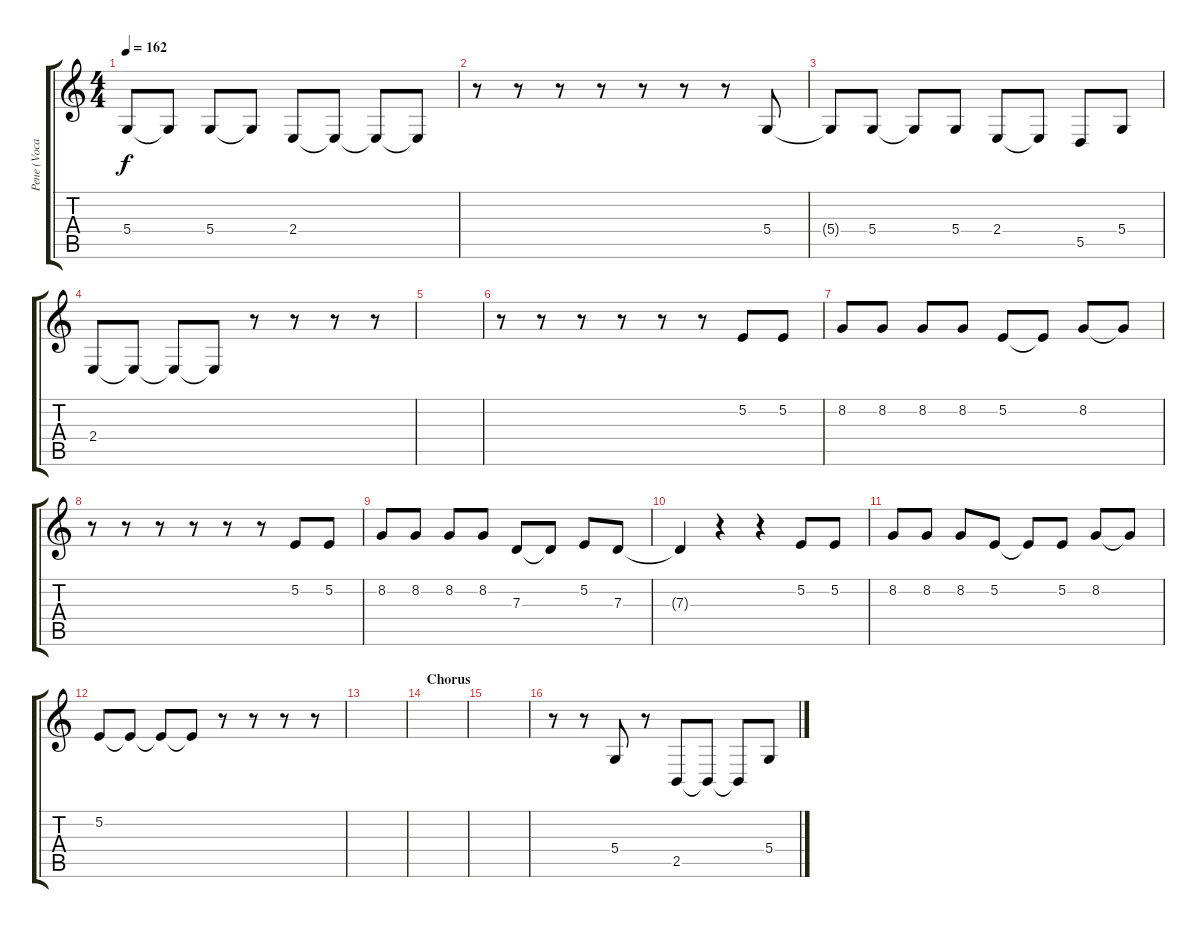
\track ("Рене (Vocal)" "Рене (Voca") {instrument lead6voice}
\staff {score tabs}
\tuning (E4 B3 G3 D3 A2 E2) {hide}
\ts (4 4)
\tempo 162
\clef g2
\ks c
5.4.8{dy f} 5.4{t}.8 5.4.8 5.4{t}.8 2.4.8 2.4{t}.8 2.4{t}.8 2.4{t}.8 |
r.8 r.8 r.8 r.8 r.8 r.8 r.8 5.4.8 |
5.4{t}.8 5.4.8 5.4{t}.8 5.4.8 2.4.8 2.4{t}.8 5.5.8 5.4.8 |
2.4.8 2.4{t}.8 2.4{t}.8 2.4{t}.8 r.8 r.8 r.8 r.8 |
|
r.8 r.8 r.8 r.8 r.8 r.8 5.2.8 5.2.8 |
8.2.8 8.2.8 8.2.8 8.2.8 5.2.8 5.2{t}.8 8.2.8 8.2{t}.8 |
r.8 r.8 r.8 r.8 r.8 r.8 5.2.8 5.2.8 |
8.2.8 8.2.8 8.2.8 8.2.8 7.3.8 7.3{t}.8 5.2.8 7.3.8 |
7.3{t}.4 r.4 r.4 5.2.8 5.2.8 |
8.2.8 8.2.8 8.2.8 5.2.8 5.2{t}.8 5.2.8 8.2.8 8.2{t}.8 |
5.2.8 5.2{t}.8 5.2{t}.8 5.2{t}.8 r.8 r.8 r.8 r.8 |
|
\section ("" "Chorus")
|
|
r.8 r.8 5.4.8 r.8 2.5.8 2.5{t}.8 2.5{t}.8 5.4.8
